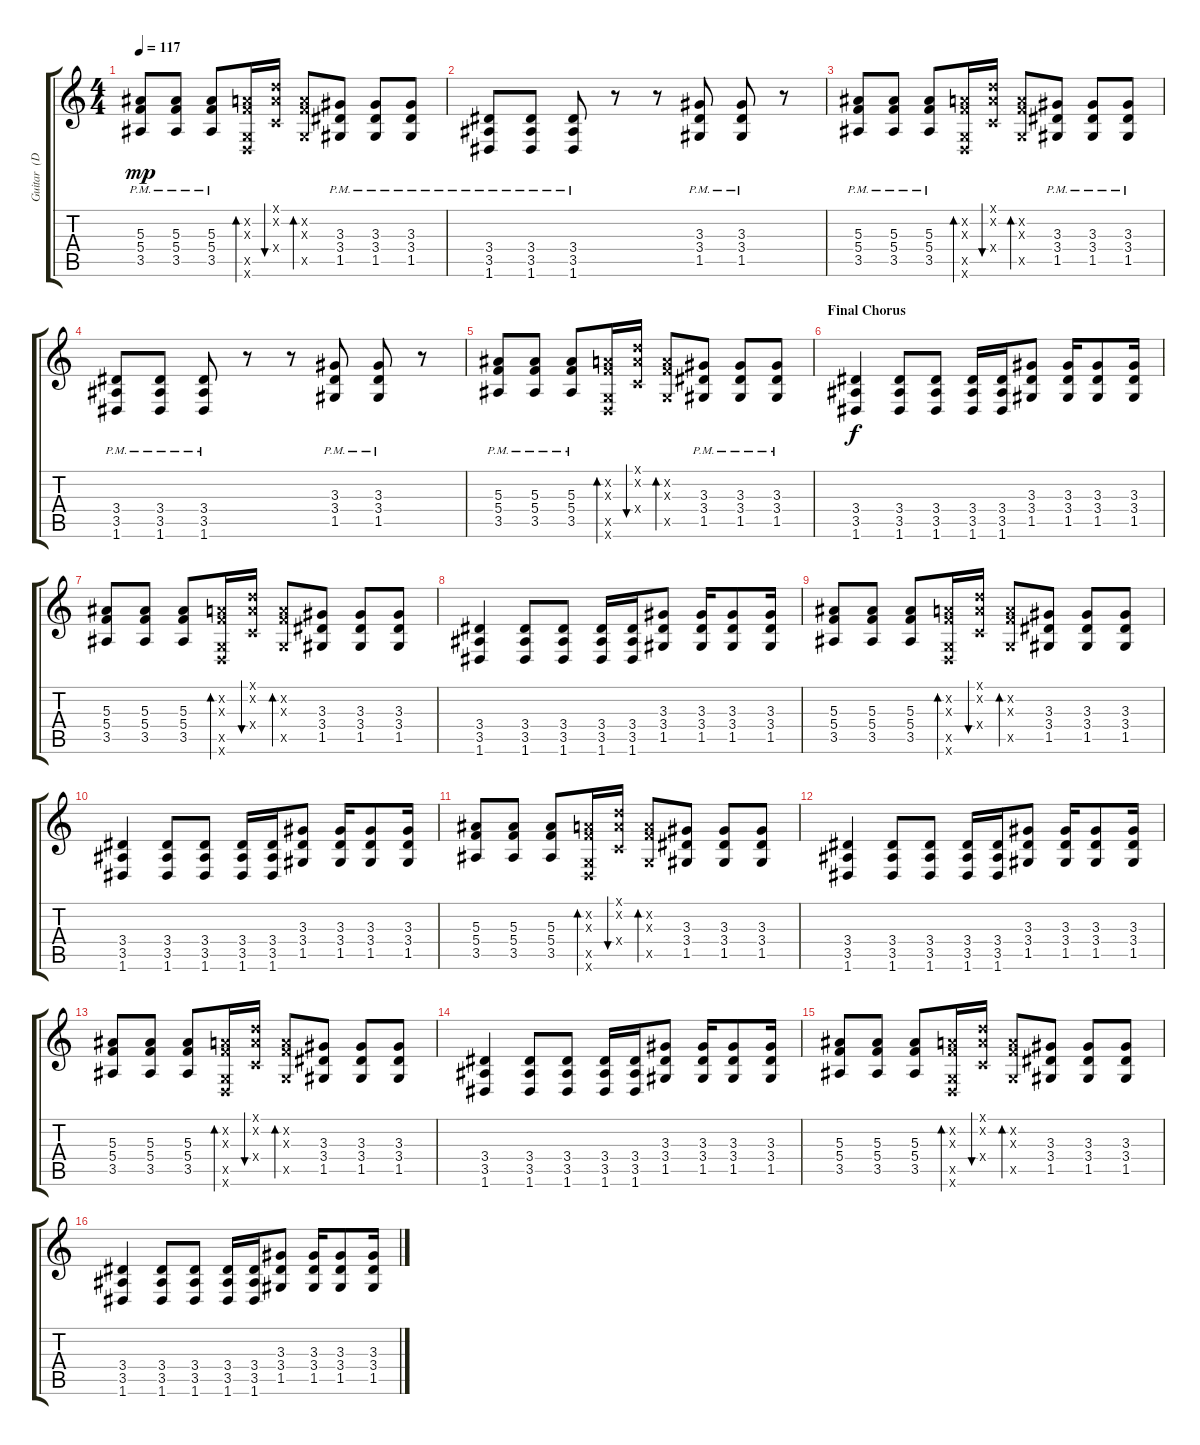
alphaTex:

\track ("Guitar  (DGCFAD)" "Guitar  (D") {instrument overdrivenguitar}
\staff {score tabs}
\tuning (D4 A3 F3 C3 G2 D2) {hide}
\ts (4 4)
\tempo 117
\clef g2
\ks c
(5.3{pm} 5.4{pm} 3.5{pm}).8{dy mp} (5.3{pm} 5.4{pm} 3.5{pm}).8 (5.3{pm} 5.4{pm} 3.5{pm}).8 (0.2{x} 0.3{x} 0.5{x} 0.6{x}).16{bd 60} (0.1{x} 0.2{x} 0.4{x}).16{bu 60} (0.2{x} 0.3{x} 0.5{x}).8{bd 60} (3.3{pm} 3.4{pm} 1.5{pm}).8 (3.3{pm} 3.4{pm} 1.5{pm}).8 (3.3{pm} 3.4{pm} 1.5{pm}).8 |
(3.4{pm} 3.5{pm} 1.6{pm}).8 (3.4{pm} 3.5{pm} 1.6{pm}).8 (3.4{pm} 3.5{pm} 1.6{pm}).8 r.8 r.8 (3.3{pm} 3.4{pm} 1.5{pm}).8 (3.3{pm} 3.4{pm} 1.5{pm}).8 r.8 |
(5.3{pm} 5.4{pm} 3.5{pm}).8 (5.3{pm} 5.4{pm} 3.5{pm}).8 (5.3{pm} 5.4{pm} 3.5{pm}).8 (0.2{x} 0.3{x} 0.5{x} 0.6{x}).16{bd 60} (0.1{x} 0.2{x} 0.4{x}).16{bu 60} (0.2{x} 0.3{x} 0.5{x}).8{bd 60} (3.3{pm} 3.4{pm} 1.5{pm}).8 (3.3{pm} 3.4{pm} 1.5{pm}).8 (3.3{pm} 3.4{pm} 1.5{pm}).8 |
(3.4{pm} 3.5{pm} 1.6{pm}).8 (3.4{pm} 3.5{pm} 1.6{pm}).8 (3.4{pm} 3.5{pm} 1.6{pm}).8 r.8 r.8 (3.3{pm} 3.4{pm} 1.5{pm}).8 (3.3{pm} 3.4{pm} 1.5{pm}).8 r.8 |
(5.3{pm} 5.4{pm} 3.5{pm}).8 (5.3{pm} 5.4{pm} 3.5{pm}).8 (5.3{pm} 5.4{pm} 3.5{pm}).8 (0.2{x} 0.3{x} 0.5{x} 0.6{x}).16{bd 60} (0.1{x} 0.2{x} 0.4{x}).16{bu 60} (0.2{x} 0.3{x} 0.5{x}).8{bd 60} (3.3{pm} 3.4{pm} 1.5{pm}).8 (3.3{pm} 3.4{pm} 1.5{pm}).8 (3.3{pm} 3.4{pm} 1.5{pm}).8 |
\section ("" "Final Chorus")
(3.4 3.5 1.6).4{dy f} (3.4 3.5 1.6).8 (3.4 3.5 1.6).8 (3.4 3.5 1.6).16 (3.4 3.5 1.6).16 (3.3 3.4 1.5).8 (3.3 3.4 1.5).16 (3.3 3.4 1.5).8 (3.3 3.4 1.5).16 |
(5.3 5.4 3.5).8 (5.3 5.4 3.5).8 (5.3 5.4 3.5).8 (0.2{x} 0.3{x} 0.5{x} 0.6{x}).16{bd 60} (0.1{x} 0.2{x} 0.4{x}).16{bu 60} (0.2{x} 0.3{x} 0.5{x}).8{bd 60} (3.3 3.4 1.5).8 (3.3 3.4 1.5).8 (3.3 3.4 1.5).8 |
(3.4 3.5 1.6).4 (3.4 3.5 1.6).8 (3.4 3.5 1.6).8 (3.4 3.5 1.6).16 (3.4 3.5 1.6).16 (3.3 3.4 1.5).8 (3.3 3.4 1.5).16 (3.3 3.4 1.5).8 (3.3 3.4 1.5).16 |
(5.3 5.4 3.5).8 (5.3 5.4 3.5).8 (5.3 5.4 3.5).8 (0.2{x} 0.3{x} 0.5{x} 0.6{x}).16{bd 60} (0.1{x} 0.2{x} 0.4{x}).16{bu 60} (0.2{x} 0.3{x} 0.5{x}).8{bd 60} (3.3 3.4 1.5).8 (3.3 3.4 1.5).8 (3.3 3.4 1.5).8 |
(3.4 3.5 1.6).4 (3.4 3.5 1.6).8 (3.4 3.5 1.6).8 (3.4 3.5 1.6).16 (3.4 3.5 1.6).16 (3.3 3.4 1.5).8 (3.3 3.4 1.5).16 (3.3 3.4 1.5).8 (3.3 3.4 1.5).16 |
(5.3 5.4 3.5).8 (5.3 5.4 3.5).8 (5.3 5.4 3.5).8 (0.2{x} 0.3{x} 0.5{x} 0.6{x}).16{bd 60} (0.1{x} 0.2{x} 0.4{x}).16{bu 60} (0.2{x} 0.3{x} 0.5{x}).8{bd 60} (3.3 3.4 1.5).8 (3.3 3.4 1.5).8 (3.3 3.4 1.5).8 |
(3.4 3.5 1.6).4 (3.4 3.5 1.6).8 (3.4 3.5 1.6).8 (3.4 3.5 1.6).16 (3.4 3.5 1.6).16 (3.3 3.4 1.5).8 (3.3 3.4 1.5).16 (3.3 3.4 1.5).8 (3.3 3.4 1.5).16 |
(5.3 5.4 3.5).8 (5.3 5.4 3.5).8 (5.3 5.4 3.5).8 (0.2{x} 0.3{x} 0.5{x} 0.6{x}).16{bd 60} (0.1{x} 0.2{x} 0.4{x}).16{bu 60} (0.2{x} 0.3{x} 0.5{x}).8{bd 60} (3.3 3.4 1.5).8 (3.3 3.4 1.5).8 (3.3 3.4 1.5).8 |
(3.4 3.5 1.6).4 (3.4 3.5 1.6).8 (3.4 3.5 1.6).8 (3.4 3.5 1.6).16 (3.4 3.5 1.6).16 (3.3 3.4 1.5).8 (3.3 3.4 1.5).16 (3.3 3.4 1.5).8 (3.3 3.4 1.5).16 |
(5.3 5.4 3.5).8 (5.3 5.4 3.5).8 (5.3 5.4 3.5).8 (0.2{x} 0.3{x} 0.5{x} 0.6{x}).16{bd 60} (0.1{x} 0.2{x} 0.4{x}).16{bu 60} (0.2{x} 0.3{x} 0.5{x}).8{bd 60} (3.3 3.4 1.5).8 (3.3 3.4 1.5).8 (3.3 3.4 1.5).8 |
(3.4 3.5 1.6).4 (3.4 3.5 1.6).8 (3.4 3.5 1.6).8 (3.4 3.5 1.6).16 (3.4 3.5 1.6).16 (3.3 3.4 1.5).8 (3.3 3.4 1.5).16 (3.3 3.4 1.5).8 (3.3 3.4 1.5).16
